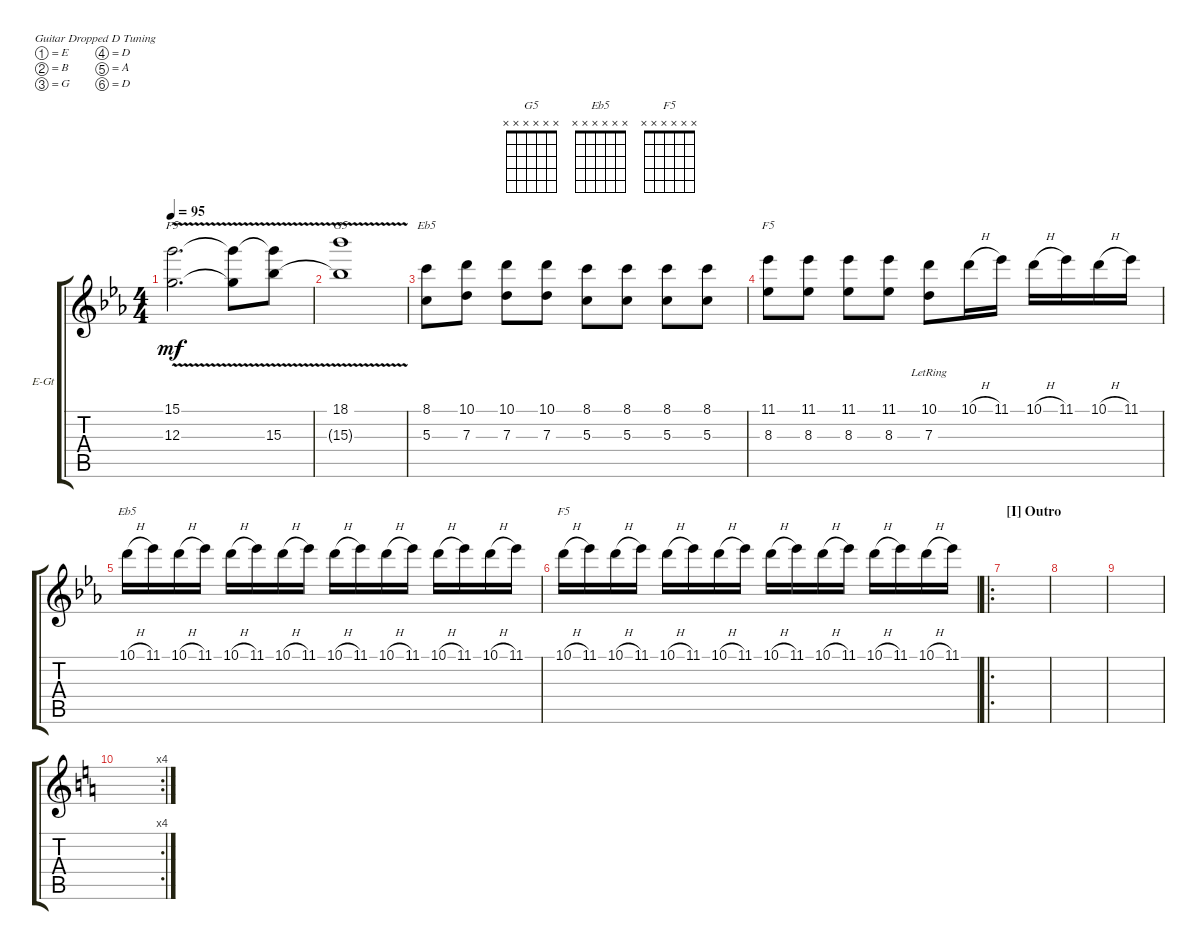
\bracketExtendMode groupsimilarinstruments
\firstSystemTrackNameOrientation horizontal
\otherSystemsTrackNameOrientation horizontal
\track ("Gtr 2" "E-Gt") {instrument acousticgrandpiano}
\staff {score tabs}
\tuning (E4 B3 G3 D3 A2 D2)
\displaytranspose 12
\chord ("G5" x x x x x x)
\chord ("Eb5" x x x x x x)
\chord ("F5" x x x x x x)
\ts (4 4)
\tempo 95
\clef g2
\ks eb
(15.1{v} 12.3{v}).2{d ch "F5" dy mf} (15.1{v t} 12.3{v t}).8 (15.1{v t} 15.3{v}).8 |
(18.1{v} 15.3{v t}).1{ch "G5"} |
(8.1 5.3).8{ch "Eb5"} (10.1 7.3).8 (10.1 7.3).8 (10.1 7.3).8 (8.1 5.3).8 (8.1 5.3).8 (8.1 5.3).8 (8.1 5.3).8 |
(11.1 8.3).8{ch "F5"} (11.1 8.3).8 (11.1 8.3).8 (11.1 8.3).8 (10.1{lr} 7.3{lr}).8 10.1{h}.16 11.1.16 10.1{h}.16 11.1.16 10.1{h}.16 11.1.16 |
10.1{h}.16{ch "Eb5"} 11.1.16 10.1{h}.16 11.1.16 10.1{h}.16 11.1.16 10.1{h}.16 11.1.16 10.1{h}.16 11.1.16 10.1{h}.16 11.1.16 10.1{h}.16 11.1.16 10.1{h}.16 11.1.16 |
\section ("" "")
10.1{h}.16{ch "F5"} 11.1.16 10.1{h}.16 11.1.16 10.1{h}.16 11.1.16 10.1{h}.16 11.1.16 10.1{h}.16 11.1.16 10.1{h}.16 11.1.16 10.1{h}.16 11.1.16 10.1{h}.16 11.1.16 |
\ro
\section ("I" "Outro")
|
|
|
\rc 4
\ks aminor
